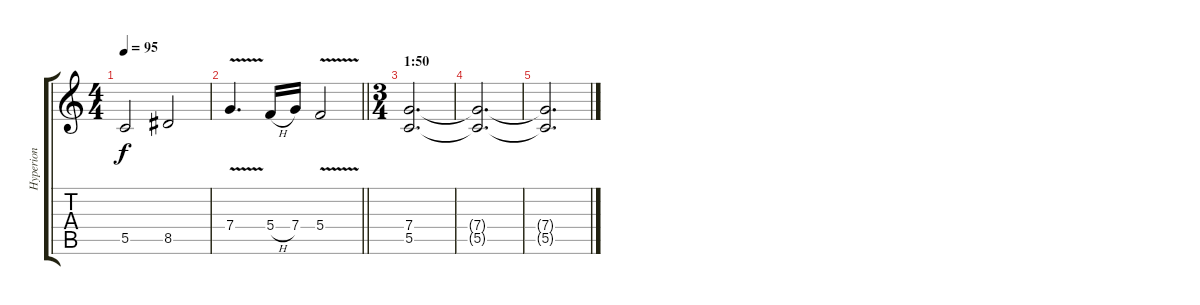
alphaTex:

\track ("Hyperion" "Hyperion") {instrument distortionguitar}
\staff {score tabs}
\tuning (D4 A3 F3 C3 G2 D2) {hide}
\ts (4 4)
\tempo 95
\clef g2
\ks c
5.5.2{dy f} 8.5.2 |
\barLineRight lightlight
7.4{v}.4{d} 5.4{h}.16 7.4.16 5.4{v}.2 |
\ts (3 4)
\section ("" "1:50")
(7.4 5.5).2{d volume 4} |
(7.4{t} 5.5{t}).2{d volume 0} |
(7.4{t} 5.5{t}).2{d}
